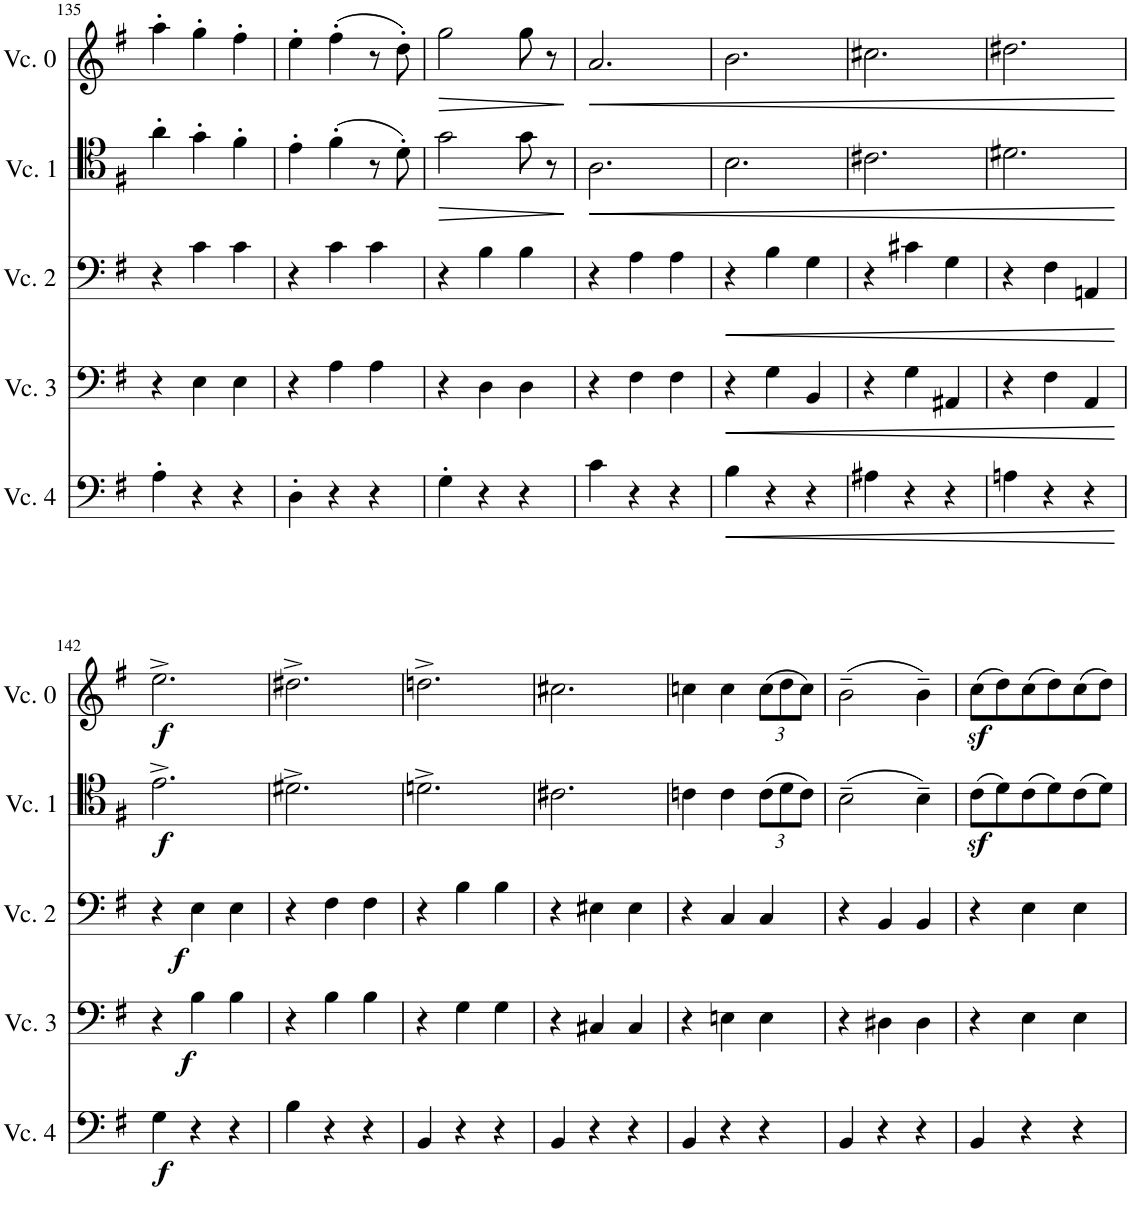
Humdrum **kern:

**kern	**dynam	**kern	**dynam	**kern	**dynam	**kern	**dynam	**kern	**dynam
*part5	*part5	*part4	*part4	*part3	*part3	*part2	*part2	*part1	*part1
*staff5	*staff5	*staff4	*staff4	*staff3	*staff3	*staff2	*staff2	*staff1	*staff1
*I"Cello 4	*	*I"Cello 3	*	*I"Cello 2	*	*I"Cello 1	*	*I"Extra cello	*
!!LO:PB:g=z
*clefF4	*	*clefF4	*	*clefF4	*	*clefC4	*	*clefG2	*
*k[f#]	*	*k[f#]	*	*k[f#]	*	*k[f#]	*	*k[f#]	*
*M3/4	*	*M3/4	*	*M3/4	*	*M3/4	*	*M3/4	*
=135	=135	=135	=135	=135	=135	=135	=135	=135	=135
4A'\	.	4r	.	4r	.	4a'\	.	4aa'\	.
4r	.	4E\	.	4c\	.	4g'\	.	4gg'\	.
4r	.	4E\	.	4c\	.	4f#'\	.	4ff#'\	.
=136	=136	=136	=136	=136	=136	=136	=136	=136	=136
4D'\	.	4r	.	4r	.	4e'\	.	4ee'\	.
4r	.	4A\	.	4c\	.	(4f#'\	.	(4ff#'\	.
4r	.	4A\	.	4c\	.	8r	.	8r	.
.	.	.	.	.	.	8d'\)	.	8dd'\)	.
=137	=137	=137	=137	=137	=137	=137	=137	=137	=137
!	!	!	!	!	!	!	!LO:HP:b	!	!LO:HP:b
4G'\	.	4r	.	4r	.	2g\	>	2gg\	>
4r	.	4D\	.	4B\	.	.	.	.	.
4r	.	4D\	.	4B\	.	8g\	.	8gg\	.
.	.	.	.	.	.	8r	.	8r	.
.	.	.	.	.	.	.	]	.	]
=138	=138	=138	=138	=138	=138	=138	=138	=138	=138
!	!	!	!	!	!	!	!LO:HP:b	!	!LO:HP:b
4c\	.	4r	.	4r	.	2.A\	<	2.a/	<
4r	.	4F#\	.	4A\	.	.	.	.	.
4r	.	4F#\	.	4A\	.	.	.	.	.
=139	=139	=139	=139	=139	=139	=139	=139	=139	=139
!	!LO:HP:b	!	!LO:HP:b	!	!LO:HP:b	!	!	!	!
4B\	<	4r	<	4r	<	2.B\	.	2.b\	.
4r	.	4G\	.	4B\	.	.	.	.	.
4r	.	4BB/	.	4G\	.	.	.	.	.
=140	=140	=140	=140	=140	=140	=140	=140	=140	=140
4A#X\	.	4r	.	4r	.	2.c#X\	.	2.cc#X\	.
4r	.	4G\	.	4c#X\	.	.	.	.	.
4r	.	4AA#X/	.	4G\	.	.	.	.	.
=141	=141	=141	=141	=141	=141	=141	=141	=141	=141
4An\	.	4r	.	4r	.	2.d#X\	.	2.dd#X\	.
4r	.	4F#\	.	4F#\	.	.	.	.	.
4r	.	4AA/	.	4AAn/	.	.	.	.	.
.	[	.	[	.	[	.	[	.	[
!!LO:LB:g=z
=142	=142	=142	=142	=142	=142	=142	=142	=142	=142
!	!LO:DY:b	!	!	!	!	!	!LO:DY:b	!	!LO:DY:b
4G\	f	4r	.	4r	.	2.e^\	f	2.ee^\	f
!	!	!	!LO:DY:b	!	!LO:DY:b	!	!	!	!
4r	.	4B\	f	4E\	f	.	.	.	.
4r	.	4B\	.	4E\	.	.	.	.	.
=143	=143	=143	=143	=143	=143	=143	=143	=143	=143
4B\	.	4r	.	4r	.	2.d#X^\	.	2.dd#X^\	.
4r	.	4B\	.	4F#\	.	.	.	.	.
4r	.	4B\	.	4F#\	.	.	.	.	.
=144	=144	=144	=144	=144	=144	=144	=144	=144	=144
4BB/	.	4r	.	4r	.	2.dn^\	.	2.ddn^\	.
4r	.	4G\	.	4B\	.	.	.	.	.
4r	.	4G\	.	4B\	.	.	.	.	.
=145	=145	=145	=145	=145	=145	=145	=145	=145	=145
4BB/	.	4r	.	4r	.	2.c#X\	.	2.cc#X\	.
4r	.	4C#X/	.	4E#X\	.	.	.	.	.
4r	.	4C#/	.	4E#\	.	.	.	.	.
=146	=146	=146	=146	=146	=146	=146	=146	=146	=146
4BB/	.	4r	.	4r	.	4cn\	.	4ccn\	.
4r	.	4En\	.	4C/	.	4c\	.	4cc\	.
*	*	*	*	*	*	*Xbrackettup	*	*Xbrackettup	*
4r	.	4E\	.	4C/	.	(12c\L	.	(12cc\L	.
.	.	.	.	.	.	12d\	.	12dd\	.
.	.	.	.	.	.	12c\J)	.	12cc\J)	.
=147	=147	=147	=147	=147	=147	=147	=147	=147	=147
4BB/	.	4r	.	4r	.	(2B~\	.	(2b~\	.
4r	.	4D#X\	.	4BB/	.	.	.	.	.
4r	.	4D#\	.	4BB/	.	4B~\)	.	4b~\)	.
=148	=148	=148	=148	=148	=148	=148	=148	=148	=148
4BB/	.	4r	.	4r	.	(8cz<\L	.	(8ccz<\L	.
.	.	.	.	.	.	8d\)	.	8dd\)	.
4r	.	4E\	.	4E\	.	(8c\	.	(8cc\	.
.	.	.	.	.	.	8d\)	.	8dd\)	.
4r	.	4E\	.	4E\	.	(8c\	.	(8cc\	.
.	.	.	.	.	.	8d\J)	.	8dd\J)	.
=	=	=	=	=	=	=	=	=	=
*-	*-	*-	*-	*-	*-	*-	*-	*-	*-
